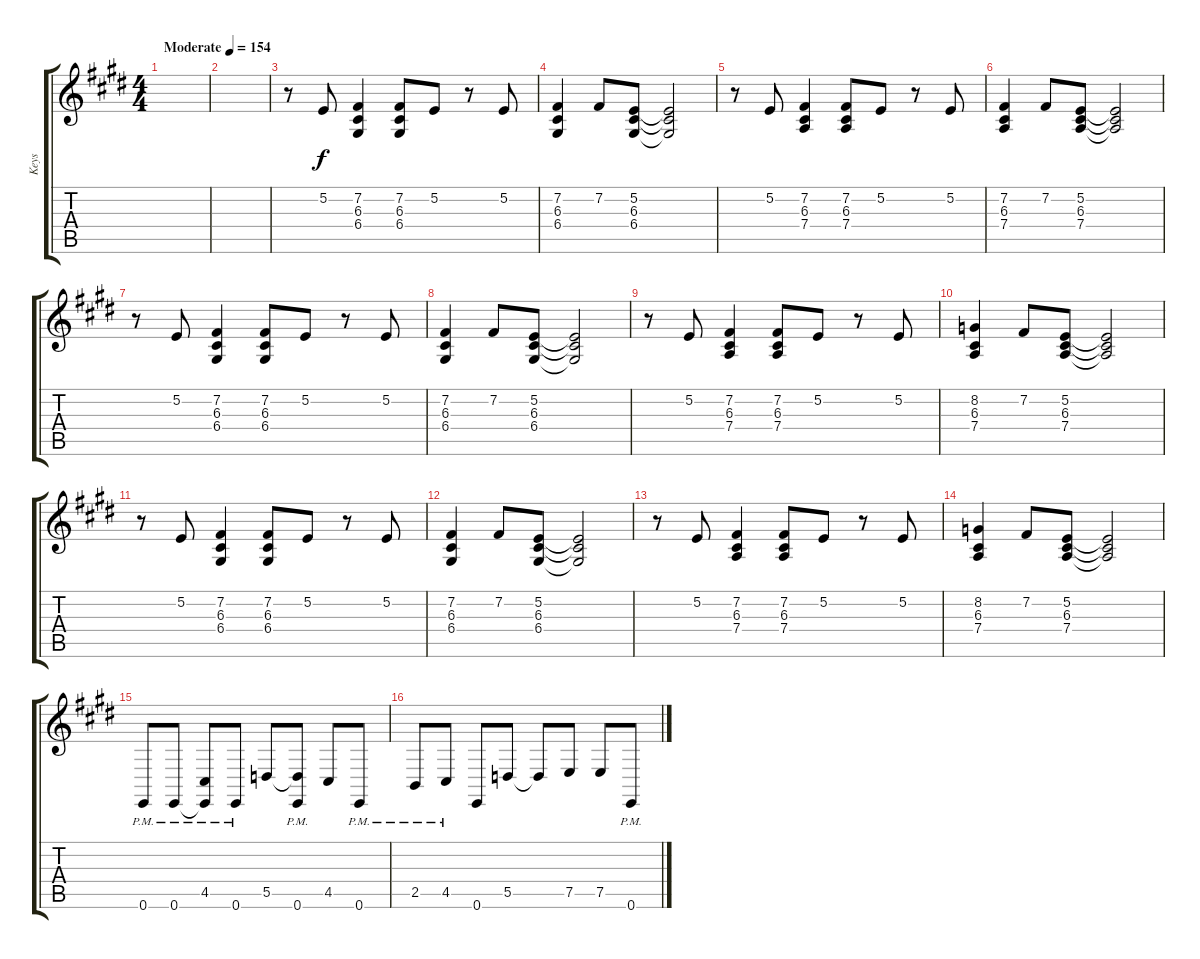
\track ("Keys" "Keys") {instrument stringensemble1}
\staff {score tabs}
\tuning (E4 B3 G3 D3 A2 E2) {hide}
\ts (4 4)
\tempo (154 "Moderate")
\clef g2
\ks e
|
|
r.8 5.2.8 (7.2 6.3 6.4).4 (7.2 6.3 6.4).8 5.2.8 r.8 5.2.8 |
(7.2 6.3 6.4).4 7.2.8 (5.2 6.3 6.4).8 (5.2{t} 6.3{t} 6.4{t}).2 |
r.8 5.2.8 (7.2 6.3 7.4).4 (7.2 6.3 7.4).8 5.2.8 r.8 5.2.8 |
(7.2 6.3 7.4).4 7.2.8 (5.2 6.3 7.4).8 (5.2{t} 6.3{t} 7.4{t}).2 |
r.8 5.2.8 (7.2 6.3 6.4).4 (7.2 6.3 6.4).8 5.2.8 r.8 5.2.8 |
(7.2 6.3 6.4).4 7.2.8 (5.2 6.3 6.4).8 (5.2{t} 6.3{t} 6.4{t}).2 |
r.8 5.2.8 (7.2 6.3 7.4).4 (7.2 6.3 7.4).8 5.2.8 r.8 5.2.8 |
(8.2 6.3 7.4).4 7.2.8 (5.2 6.3 7.4).8 (5.2{t} 6.3{t} 7.4{t}).2 |
r.8 5.2.8 (7.2 6.3 6.4).4 (7.2 6.3 6.4).8 5.2.8 r.8 5.2.8 |
(7.2 6.3 6.4).4 7.2.8 (5.2 6.3 6.4).8 (5.2{t} 6.3{t} 6.4{t}).2 |
r.8 5.2.8 (7.2 6.3 7.4).4 (7.2 6.3 7.4).8 5.2.8 r.8 5.2.8 |
(8.2 6.3 7.4).4 7.2.8 (5.2 6.3 7.4).8 (5.2{t} 6.3{t} 7.4{t}).2 |
0.6{pm}.8 0.6{pm}.8 (4.5{pm} 0.6{t}).8 0.6{pm}.8 5.5.8 (5.5{t} 0.6{pm}).8 4.5.8 0.6{pm}.8 |
2.5{pm}.8 4.5{pm}.8 0.6.8 5.5.8 5.5{t}.8 7.5.8 7.5.8 0.6{pm}.8
